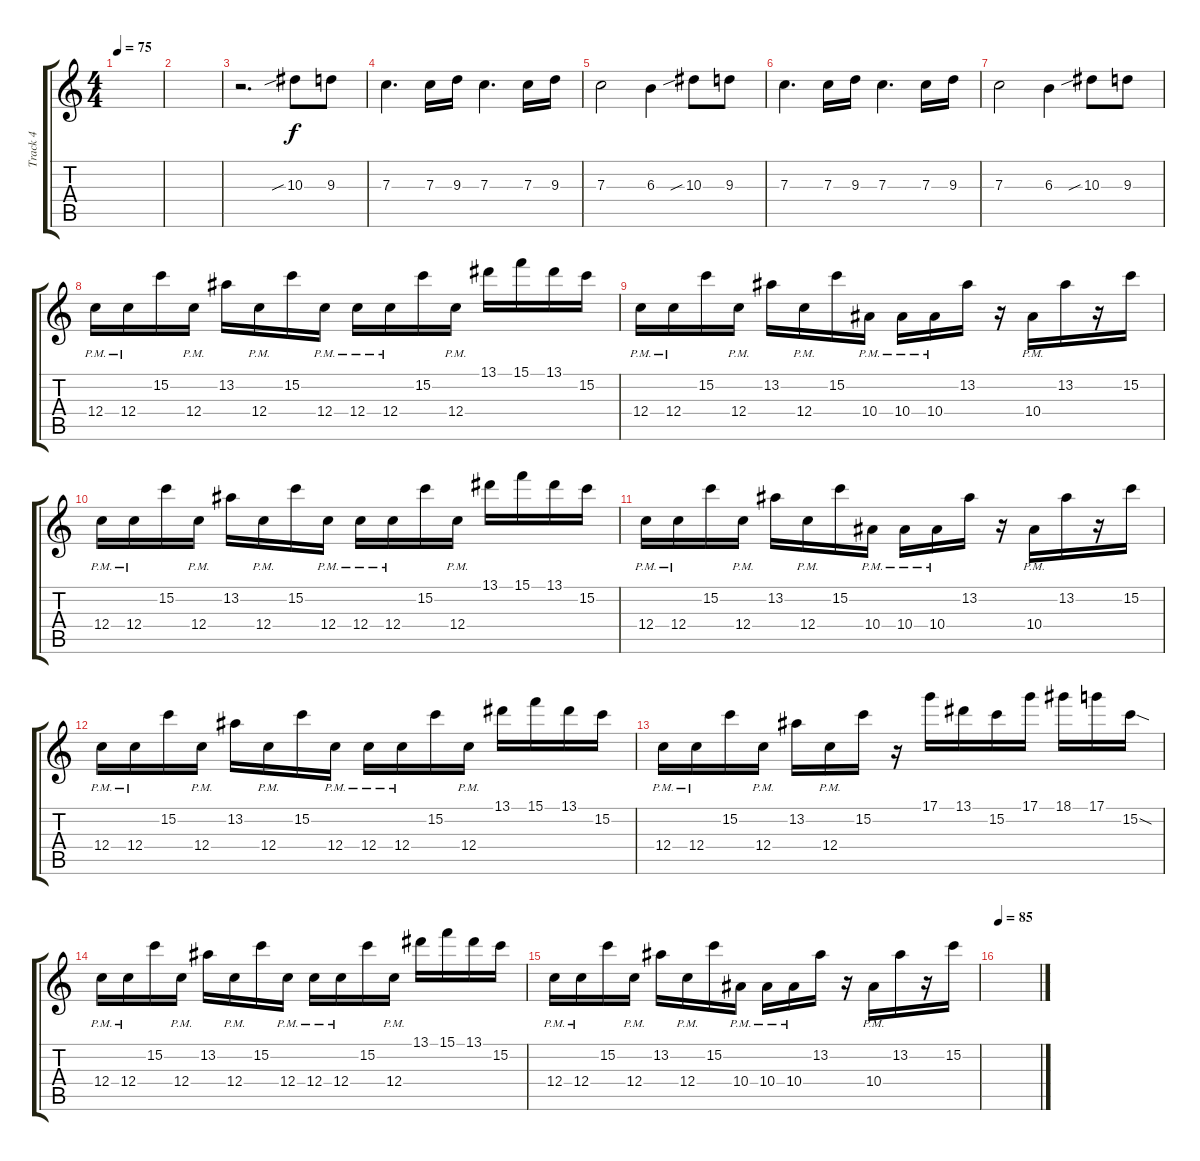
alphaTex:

\track ("Track 4" "Track 4") {instrument distortionguitar}
\staff {score tabs}
\tuning (D4 A3 F3 C3 G2 C2) {hide}
\ts (4 4)
\tempo 75
\clef g2
\ks c
|
|
r.2{d} 10.3{sib}.8 9.3.8 |
7.3.4{d} 7.3.16 9.3.16 7.3.4{d} 7.3.16 9.3.16 |
7.3.2 6.3.4 10.3{sib}.8 9.3.8 |
7.3.4{d} 7.3.16 9.3.16 7.3.4{d} 7.3.16 9.3.16 |
7.3.2 6.3.4 10.3{sib}.8 9.3.8 |
12.4{pm}.16 12.4{pm}.16 15.2.16 12.4{pm}.16 13.2.16 12.4{pm}.16 15.2.16 12.4{pm}.16 12.4{pm}.16 12.4{pm}.16 15.2.16 12.4{pm}.16 13.1.16 15.1.16 13.1.16 15.2.16 |
12.4{pm}.16 12.4{pm}.16 15.2.16 12.4{pm}.16 13.2.16 12.4{pm}.16 15.2.16 10.4{pm}.16 10.4{pm}.16 10.4{pm}.16 13.2.16 r.16 10.4{pm}.16 13.2.16 r.16 15.2.16 |
12.4{pm}.16 12.4{pm}.16 15.2.16 12.4{pm}.16 13.2.16 12.4{pm}.16 15.2.16 12.4{pm}.16 12.4{pm}.16 12.4{pm}.16 15.2.16 12.4{pm}.16 13.1.16 15.1.16 13.1.16 15.2.16 |
12.4{pm}.16 12.4{pm}.16 15.2.16 12.4{pm}.16 13.2.16 12.4{pm}.16 15.2.16 10.4{pm}.16 10.4{pm}.16 10.4{pm}.16 13.2.16 r.16 10.4{pm}.16 13.2.16 r.16 15.2.16 |
12.4{pm}.16 12.4{pm}.16 15.2.16 12.4{pm}.16 13.2.16 12.4{pm}.16 15.2.16 12.4{pm}.16 12.4{pm}.16 12.4{pm}.16 15.2.16 12.4{pm}.16 13.1.16 15.1.16 13.1.16 15.2.16 |
12.4{pm}.16 12.4{pm}.16 15.2.16 12.4{pm}.16 13.2.16 12.4{pm}.16 15.2.16 r.16 17.1.16 13.1.16 15.2.16 17.1.16 18.1.16 17.1.16 15.2{sod}.16 |
12.4{pm}.16 12.4{pm}.16 15.2.16 12.4{pm}.16 13.2.16 12.4{pm}.16 15.2.16 12.4{pm}.16 12.4{pm}.16 12.4{pm}.16 15.2.16 12.4{pm}.16 13.1.16 15.1.16 13.1.16 15.2.16 |
12.4{pm}.16 12.4{pm}.16 15.2.16 12.4{pm}.16 13.2.16 12.4{pm}.16 15.2.16 10.4{pm}.16 10.4{pm}.16 10.4{pm}.16 13.2.16 r.16 10.4{pm}.16 13.2.16 r.16 15.2.16 |
\tempo 85
